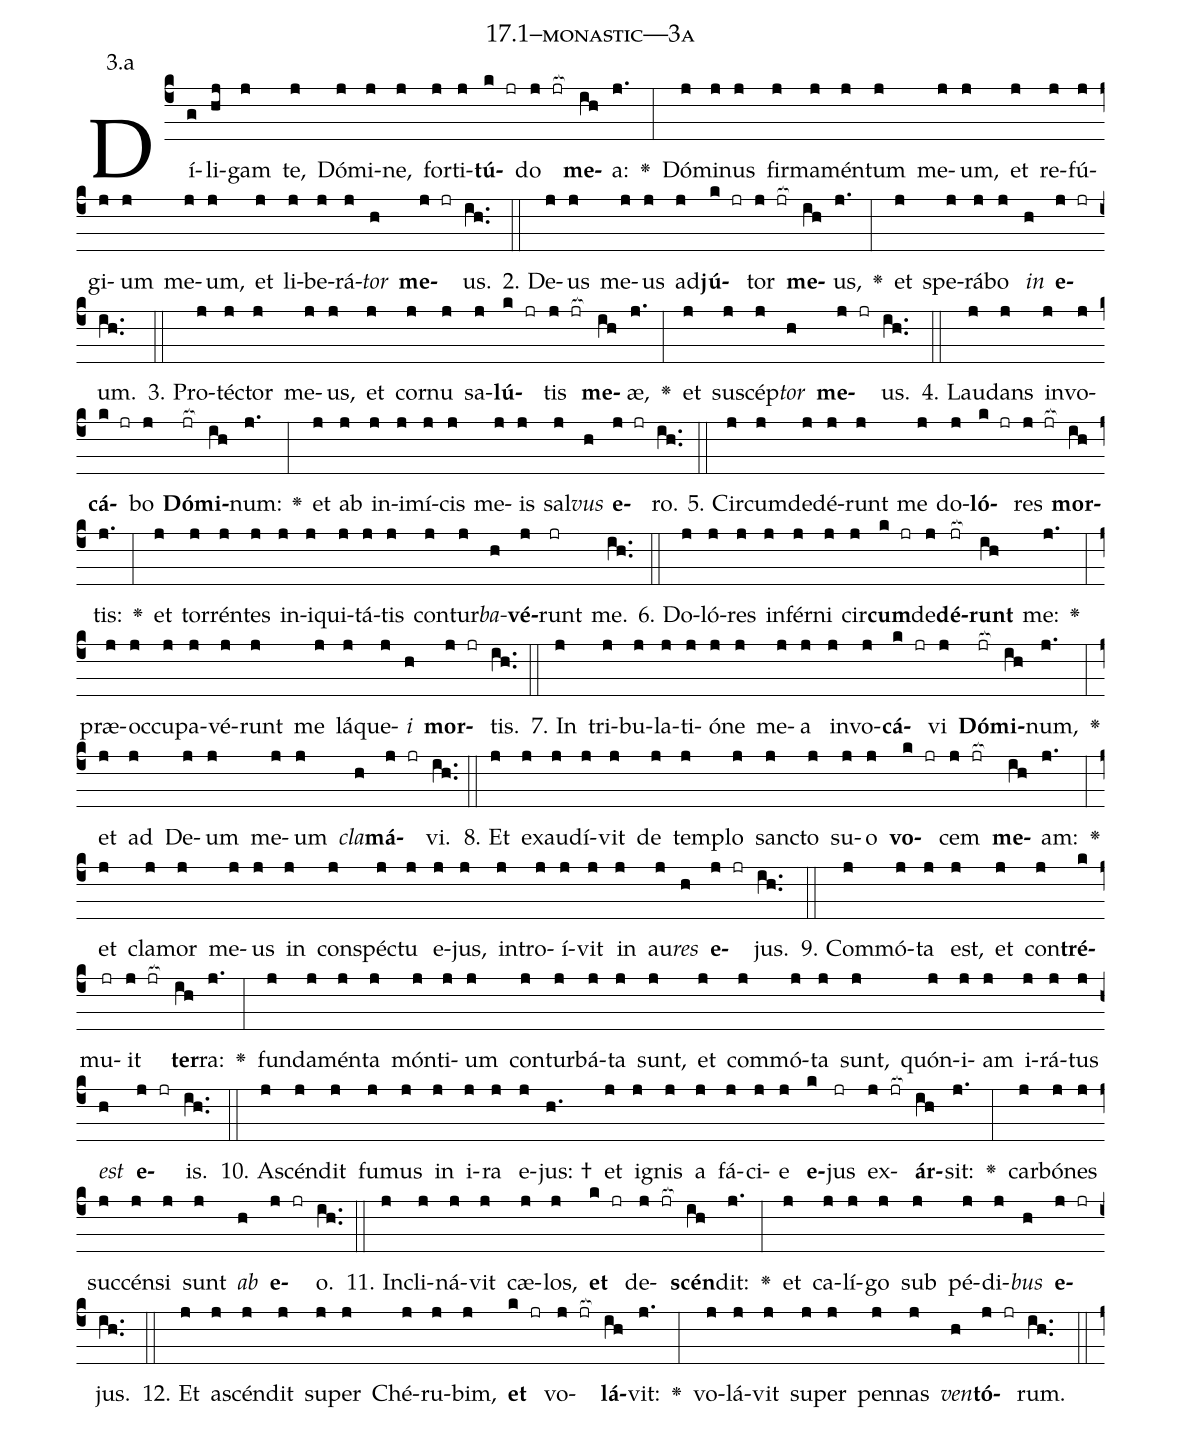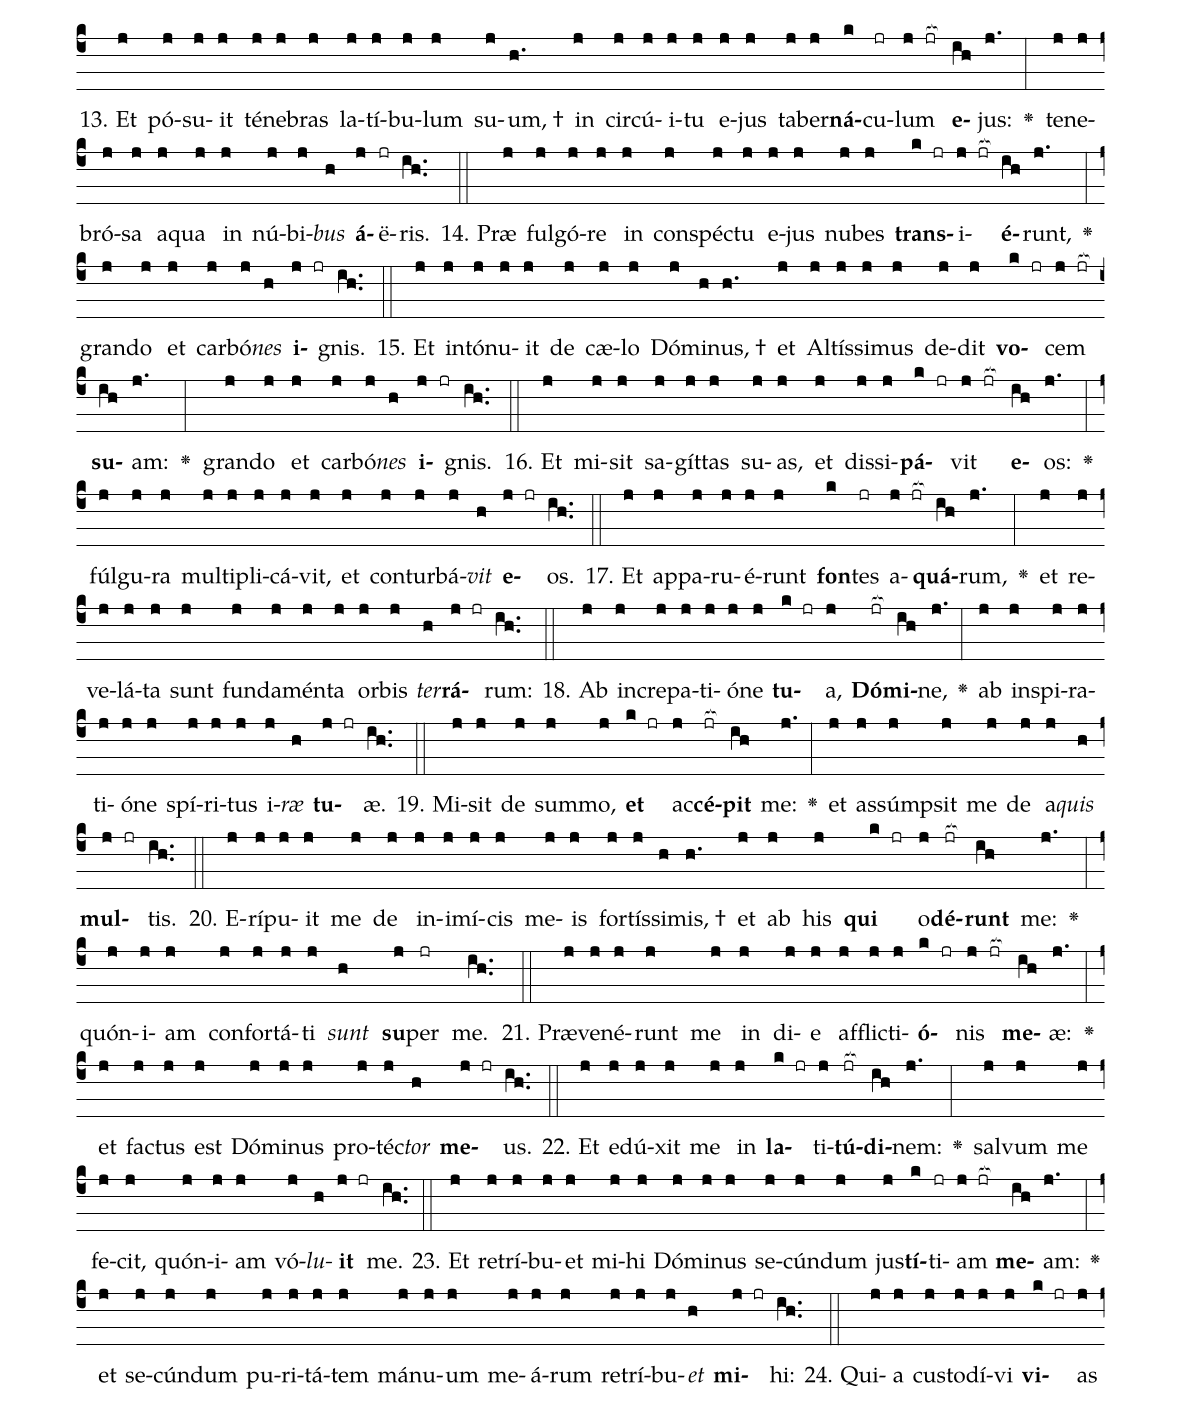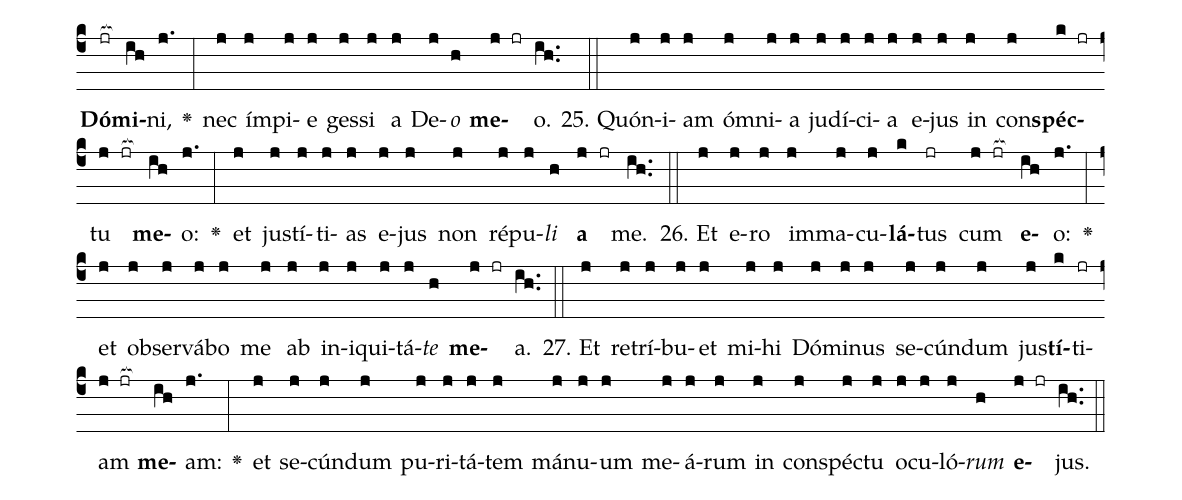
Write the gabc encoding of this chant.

name: 17.1--monastic---3a;
annotation: 3.a;
%%
(c4)Dí(g)li(hj)gam(j) te,(j) Dó(j)mi(j)ne,(j) for(j)ti(j)<b>tú</b>(k jr)do(j jr[ocb:1{]) <b>me</b>(ih[ocb:0}])a:(j.) <v>\greheightstar</v>(:) Dó(j)mi(j)nus(j) fir(j)ma(j)mén(j)tum(j) me(j)um,(j) et(j) re(j)fú(j)gi(j)um(j) me(j)um,(j) et(j) li(j)be(j)rá(j)<i>tor</i>(h) <b>me</b>(j jr)us.(ih..) (::)
2. De(j)us(j) me(j)us(j) ad(j)<b>jú</b>(k jr)tor(j jr[ocb:1{]) <b>me</b>(ih[ocb:0}])us,(j.) <v>\greheightstar</v>(:) et(j) spe(j)rá(j)bo(j) <i>in</i>(h) <b>e</b>(j jr)um.(ih..) (::)
3. Pro(j)téc(j)tor(j) me(j)us,(j) et(j) cor(j)nu(j) sa(j)<b>lú</b>(k jr)tis(j jr[ocb:1{]) <b>me</b>(ih[ocb:0}])æ,(j.) <v>\greheightstar</v>(:) et(j) su(j)scép(j)<i>tor</i>(h) <b>me</b>(j jr)us.(ih..) (::)
4. Lau(j)dans(j) in(j)vo(j)<b>cá</b>(k jr)bo(j) <b>Dó</b>(jr[ocb:1{])<b>mi</b>(ih[ocb:0}])num:(j.) <v>\greheightstar</v>(:) et(j) ab(j) in(j)i(j)mí(j)cis(j) me(j)is(j) sal(j)<i>vus</i>(h) <b>e</b>(j jr)ro.(ih..) (::)
5. Cir(j)cum(j)de(j)dé(j)runt(j) me(j) do(j)<b>ló</b>(k jr)res(j jr[ocb:1{]) <b>mor</b>(ih[ocb:0}])tis:(j.) <v>\greheightstar</v>(:) et(j) tor(j)rén(j)tes(j) in(j)i(j)qui(j)tá(j)tis(j) con(j)tur(j)<i>ba</i>(h)<b>vé</b>(j)runt(jr) me.(ih..) (::)
6. Do(j)ló(j)res(j) in(j)fér(j)ni(j) cir(j)<b>cum</b>(k jr)de(j)<b>dé</b>(jr[ocb:1{])<b>runt</b>(ih[ocb:0}]) me:(j.) <v>\greheightstar</v>(:) præ(j)oc(j)cu(j)pa(j)vé(j)runt(j) me(j) lá(j)que(j)<i>i</i>(h) <b>mor</b>(j jr)tis.(ih..) (::)
7. In(j) tri(j)bu(j)la(j)ti(j)ó(j)ne(j) me(j)a(j) in(j)vo(j)<b>cá</b>(k jr)vi(j) <b>Dó</b>(jr[ocb:1{])<b>mi</b>(ih[ocb:0}])num,(j.) <v>\greheightstar</v>(:) et(j) ad(j) De(j)um(j) me(j)um(j) <i>cla</i>(h)<b>má</b>(j jr)vi.(ih..) (::)
8. Et(j) ex(j)au(j)dí(j)vit(j) de(j) tem(j)plo(j) sanc(j)to(j) su(j)o(j) <b>vo</b>(k jr)cem(j jr[ocb:1{]) <b>me</b>(ih[ocb:0}])am:(j.) <v>\greheightstar</v>(:) et(j) cla(j)mor(j) me(j)us(j) in(j) con(j)spéc(j)tu(j) e(j)jus,(j) in(j)tro(j)í(j)vit(j) in(j) au(j)<i>res</i>(h) <b>e</b>(j jr)jus.(ih..) (::)
9. Com(j)mó(j)ta(j) est,(j) et(j) con(j)<b>tré</b>(k)mu(jr)it(j jr[ocb:1{]) <b>ter</b>(ih[ocb:0}])ra:(j.) <v>\greheightstar</v>(:) fun(j)da(j)mén(j)ta(j) món(j)ti(j)um(j) con(j)tur(j)bá(j)ta(j) sunt,(j) et(j) com(j)mó(j)ta(j) sunt,(j) quón(j)i(j)am(j) i(j)rá(j)tus(j) <i>est</i>(h) <b>e</b>(j jr)is.(ih..) (::)
10. A(j)scén(j)dit(j) fu(j)mus(j) in(j) i(j)ra(j) e(j)jus: †(h.) et(j) i(j)gnis(j) a(j) fá(j)ci(j)e(j) <b>e</b>(k)jus(jr) ex(j jr[ocb:1{])<b>ár</b>(ih[ocb:0}])sit:(j.) <v>\greheightstar</v>(:) car(j)bó(j)nes(j) suc(j)cén(j)si(j) sunt(j) <i>ab</i>(h) <b>e</b>(j jr)o.(ih..) (::)
11. In(j)cli(j)ná(j)vit(j) cæ(j)los,(j) <b>et</b>(k jr) de(j jr[ocb:1{])<b>scén</b>(ih[ocb:0}])dit:(j.) <v>\greheightstar</v>(:) et(j) ca(j)lí(j)go(j) sub(j) pé(j)di(j)<i>bus</i>(h) <b>e</b>(j jr)jus.(ih..) (::)
12. Et(j) a(j)scén(j)dit(j) su(j)per(j) Ché(j)ru(j)bim,(j) <b>et</b>(k jr) vo(j jr[ocb:1{])<b>lá</b>(ih[ocb:0}])vit:(j.) <v>\greheightstar</v>(:) vo(j)lá(j)vit(j) su(j)per(j) pen(j)nas(j) <i>ven</i>(h)<b>tó</b>(j jr)rum.(ih..) (::)
13. Et(j) pó(j)su(j)it(j) té(j)ne(j)bras(j) la(j)tí(j)bu(j)lum(j) su(j)um, †(h.) in(j) cir(j)cú(j)i(j)tu(j) e(j)jus(j) ta(j)ber(j)<b>ná</b>(k)cu(jr)lum(j jr[ocb:1{]) <b>e</b>(ih[ocb:0}])jus:(j.) <v>\greheightstar</v>(:) te(j)ne(j)bró(j)sa(j) a(j)qua(j) in(j) nú(j)bi(j)<i>bus</i>(h) <b>á</b>(j)ë(jr)ris.(ih..) (::)
14. Præ(j) ful(j)gó(j)re(j) in(j) con(j)spéc(j)tu(j) e(j)jus(j) nu(j)bes(j) <b>trans</b>(k jr)i(j jr[ocb:1{])<b>é</b>(ih[ocb:0}])runt,(j.) <v>\greheightstar</v>(:) gran(j)do(j) et(j) car(j)bó(j)<i>nes</i>(h) <b>i</b>(j jr)gnis.(ih..) (::)
15. Et(j) in(j)tó(j)nu(j)it(j) de(j) cæ(j)lo(j) Dó(j)mi(h)nus, †(h.) et(j) Al(j)tís(j)si(j)mus(j) de(j)dit(j) <b>vo</b>(k jr)cem(j jr[ocb:1{]) <b>su</b>(ih[ocb:0}])am:(j.) <v>\greheightstar</v>(:) gran(j)do(j) et(j) car(j)bó(j)<i>nes</i>(h) <b>i</b>(j jr)gnis.(ih..) (::)
16. Et(j) mi(j)sit(j) sa(j)gít(j)tas(j) su(j)as,(j) et(j) dis(j)si(j)<b>pá</b>(k jr)vit(j jr[ocb:1{]) <b>e</b>(ih[ocb:0}])os:(j.) <v>\greheightstar</v>(:) fúl(j)gu(j)ra(j) mul(j)ti(j)pli(j)cá(j)vit,(j) et(j) con(j)tur(j)bá(j)<i>vit</i>(h) <b>e</b>(j jr)os.(ih..) (::)
17. Et(j) ap(j)pa(j)ru(j)é(j)runt(j) <b>fon</b>(k)tes(jr) a(j jr[ocb:1{])<b>quá</b>(ih[ocb:0}])rum,(j.) <v>\greheightstar</v>(:) et(j) re(j)ve(j)lá(j)ta(j) sunt(j) fun(j)da(j)mén(j)ta(j) or(j)bis(j) <i>ter</i>(h)<b>rá</b>(j jr)rum:(ih..) (::)
18. Ab(j) in(j)cre(j)pa(j)ti(j)ó(j)ne(j) <b>tu</b>(k jr)a,(j) <b>Dó</b>(jr[ocb:1{])<b>mi</b>(ih[ocb:0}])ne,(j.) <v>\greheightstar</v>(:) ab(j) in(j)spi(j)ra(j)ti(j)ó(j)ne(j) spí(j)ri(j)tus(j) i(j)<i>ræ</i>(h) <b>tu</b>(j jr)æ.(ih..) (::)
19. Mi(j)sit(j) de(j) sum(j)mo,(j) <b>et</b>(k jr) ac(j)<b>cé</b>(jr[ocb:1{])<b>pit</b>(ih[ocb:0}]) me:(j.) <v>\greheightstar</v>(:) et(j) as(j)súmp(j)sit(j) me(j) de(j) a(j)<i>quis</i>(h) <b>mul</b>(j jr)tis.(ih..) (::)
20. E(j)rí(j)pu(j)it(j) me(j) de(j) in(j)i(j)mí(j)cis(j) me(j)is(j) for(j)tís(j)si(h)mis, †(h.) et(j) ab(j) his(j) <b>qui</b>(k jr) o(j)<b>dé</b>(jr[ocb:1{])<b>runt</b>(ih[ocb:0}]) me:(j.) <v>\greheightstar</v>(:) quón(j)i(j)am(j) con(j)for(j)tá(j)ti(j) <i>sunt</i>(h) <b>su</b>(j)per(jr) me.(ih..) (::)
21. Præ(j)ve(j)né(j)runt(j) me(j) in(j) di(j)e(j) af(j)flic(j)ti(j)<b>ó</b>(k jr)nis(j jr[ocb:1{]) <b>me</b>(ih[ocb:0}])æ:(j.) <v>\greheightstar</v>(:) et(j) fac(j)tus(j) est(j) Dó(j)mi(j)nus(j) pro(j)téc(j)<i>tor</i>(h) <b>me</b>(j jr)us.(ih..) (::)
22. Et(j) e(j)dú(j)xit(j) me(j) in(j) <b>la</b>(k jr)ti(j)<b>tú</b>(jr[ocb:1{])<b>di</b>(ih[ocb:0}])nem:(j.) <v>\greheightstar</v>(:) sal(j)vum(j) me(j) fe(j)cit,(j) quón(j)i(j)am(j) vó(j)<i>lu</i>(h)<b>it</b>(j jr) me.(ih..) (::)
23. Et(j) re(j)trí(j)bu(j)et(j) mi(j)hi(j) Dó(j)mi(j)nus(j) se(j)cún(j)dum(j) jus(j)<b>tí</b>(k)ti(jr)am(j jr[ocb:1{]) <b>me</b>(ih[ocb:0}])am:(j.) <v>\greheightstar</v>(:) et(j) se(j)cún(j)dum(j) pu(j)ri(j)tá(j)tem(j) má(j)nu(j)um(j) me(j)á(j)rum(j) re(j)trí(j)bu(j)<i>et</i>(h) <b>mi</b>(j jr)hi:(ih..) (::)
24. Qui(j)a(j) cus(j)to(j)dí(j)vi(j) <b>vi</b>(k jr)as(j) <b>Dó</b>(jr[ocb:1{])<b>mi</b>(ih[ocb:0}])ni,(j.) <v>\greheightstar</v>(:) nec(j) ím(j)pi(j)e(j) ges(j)si(j) a(j) De(j)<i>o</i>(h) <b>me</b>(j jr)o.(ih..) (::)
25. Quón(j)i(j)am(j) óm(j)ni(j)a(j) ju(j)dí(j)ci(j)a(j) e(j)jus(j) in(j) con(j)<b>spéc</b>(k jr)tu(j jr[ocb:1{]) <b>me</b>(ih[ocb:0}])o:(j.) <v>\greheightstar</v>(:) et(j) jus(j)tí(j)ti(j)as(j) e(j)jus(j) non(j) ré(j)pu(j)<i>li</i>(h) <b>a</b>(j jr) me.(ih..) (::)
26. Et(j) e(j)ro(j) im(j)ma(j)cu(j)<b>lá</b>(k)tus(jr) cum(j jr[ocb:1{]) <b>e</b>(ih[ocb:0}])o:(j.) <v>\greheightstar</v>(:) et(j) ob(j)ser(j)vá(j)bo(j) me(j) ab(j) in(j)i(j)qui(j)tá(j)<i>te</i>(h) <b>me</b>(j jr)a.(ih..) (::)
27. Et(j) re(j)trí(j)bu(j)et(j) mi(j)hi(j) Dó(j)mi(j)nus(j) se(j)cún(j)dum(j) jus(j)<b>tí</b>(k)ti(jr)am(j jr[ocb:1{]) <b>me</b>(ih[ocb:0}])am:(j.) <v>\greheightstar</v>(:) et(j) se(j)cún(j)dum(j) pu(j)ri(j)tá(j)tem(j) má(j)nu(j)um(j) me(j)á(j)rum(j) in(j) con(j)spéc(j)tu(j) o(j)cu(j)ló(j)<i>rum</i>(h) <b>e</b>(j jr)jus.(ih..) (::)
